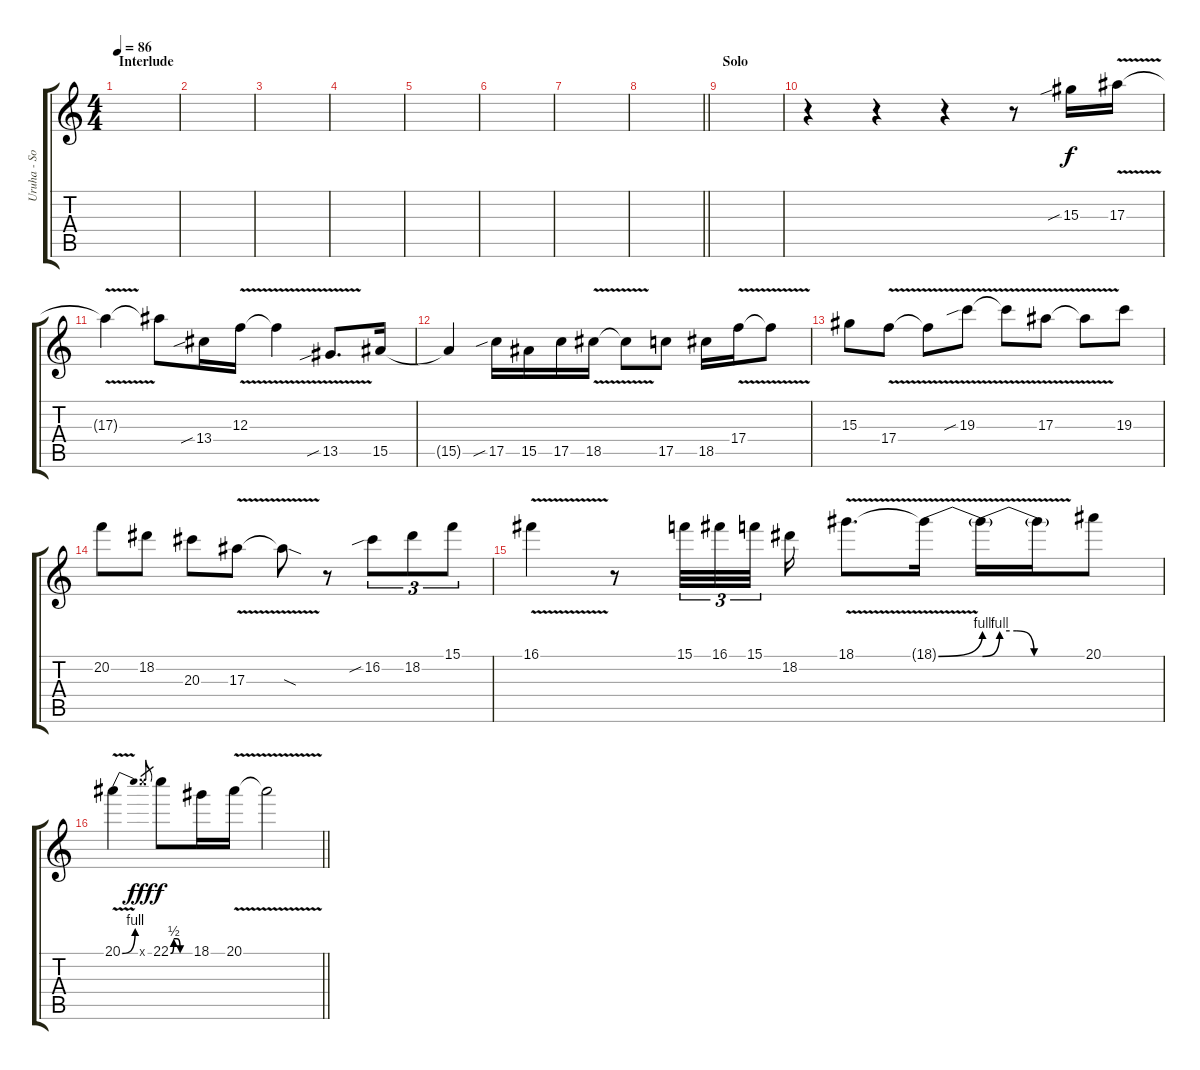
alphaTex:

\track ("Uruha - Solo Guitar 2" "Uruha - So") {instrument overdrivenguitar}
\staff {score tabs}
\tuning (D4 A3 F3 C3 G2 D2) {hide}
\ts (4 4)
\section ("" "Interlude")
\tempo 86
\clef g2
\ks c
|
|
|
|
|
|
|
\barLineRight lightlight
|
\section ("" "Solo")
|
r.4 r.4 r.4 r.8 15.3{sib}.16 17.3{v}.16 |
17.3{t}.4 17.3{t}.8 13.4{sib}.16 12.3{v}.16 12.3{t}.4 13.5{v sib}.8{d} 15.5.16 |
15.5{t}.4 17.5{sib}.16 15.5.16 17.5.16 18.5{v}.16 18.5{t}.8 17.5.8 18.5.16 17.4{v}.16 17.4{t}.8 |
15.3.8 17.4{v}.8 17.4{t}.8 19.3{v sib}.8 19.3{t}.8 17.3{v}.8 17.3{t}.8 19.3.8 |
20.2.8 18.2.8 20.3.8 17.3{v}.8 17.3{sod t}.8 r.8 16.2{sib}.8{tu (3 2)} 18.2.8{tu (3 2)} 15.1.8{tu (3 2)} |
16.1{v}.4 r.8 15.1.32{tu (3 2)} 16.1.32{tu (3 2)} 15.1.32{tu (3 2) beam splitsecondary} 18.2.16 18.1{v}.8{d} 18.1{be (bend 0 0 60 4) v t}.16 18.1{be (custom 0 0 10 4 20 4 30 0 60 0) v t}.16 18.1{t}.16 20.1.8 |
\barLineRight lightlight
20.1{be (bend 0 0 60 4) v}.4 22.1{x}.8{gr dy fff} 22.1{be (custom 0 0 10 2 20 2 30 0 60 0)}.8{dy f} 18.1.16 20.1{v}.16 20.1{t}.2
